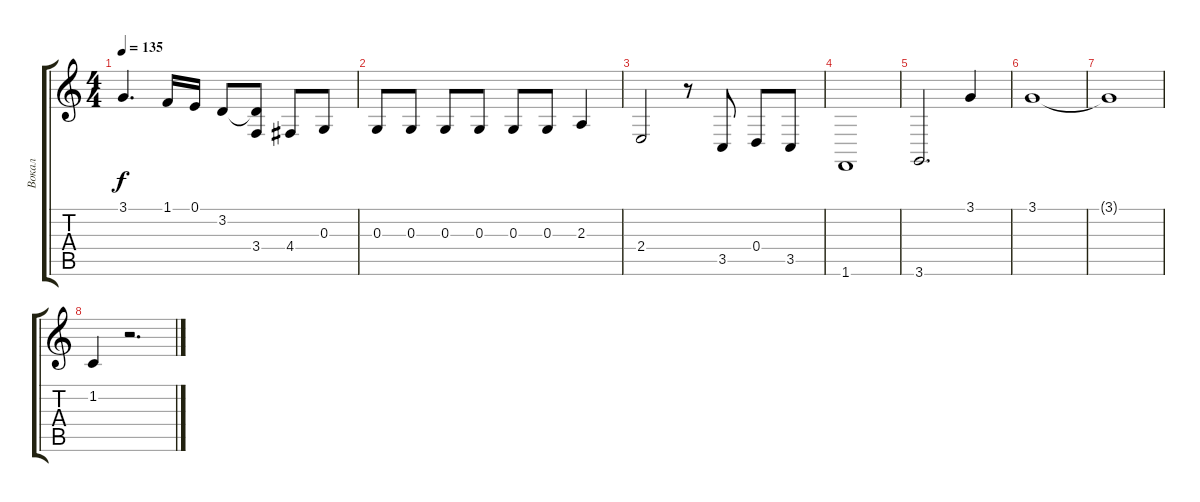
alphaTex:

\track ("Вокал" "Вокал") {instrument altosax}
\staff {score tabs}
\tuning (E4 B3 G3 D3 A2 E2) {hide}
\ts (4 4)
\tempo 135
\clef g2
\ks c
3.1.4{d dy f} 1.1.16 0.1.16 3.2.8 (3.2{t} 3.4).8 4.4.8 0.3.8 |
0.3.8 0.3.8 0.3.8 0.3.8 0.3.8 0.3.8 2.3.4 |
2.4.2 r.8 3.5.8 0.4.8 3.5.8 |
1.6.1 |
3.6.2{d} 3.1.4 |
3.1.1 |
3.1{t}.1 |
1.2.4 r.2{d}
